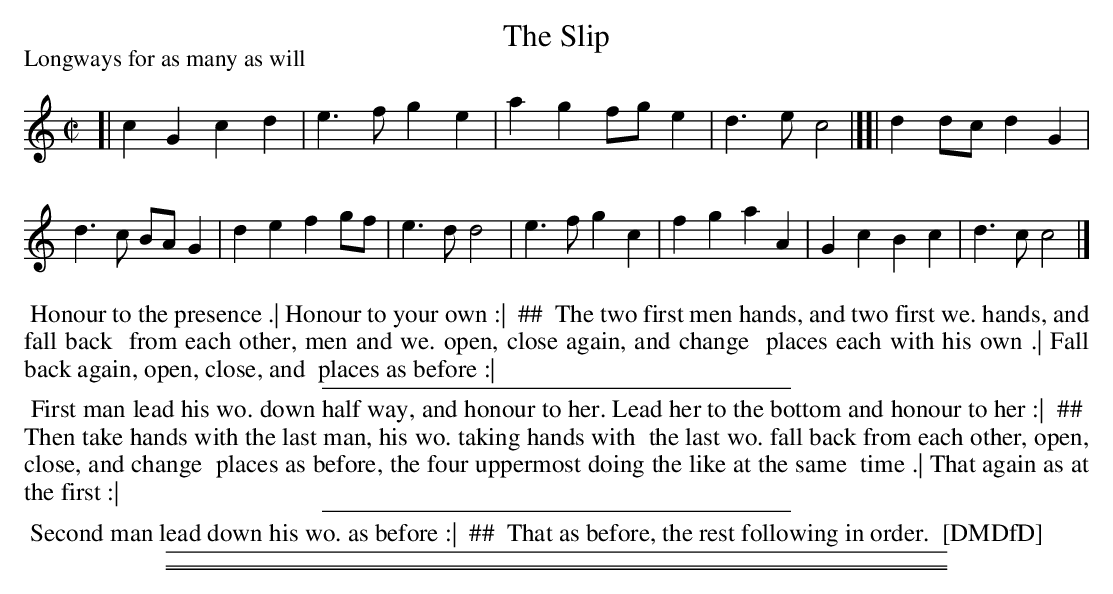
X:1
T: The Slip
P: Longways for as many as will
M: C|
L: 1/4
K: C
[|\
cG cd | e>f ge | ag f/g/e | d>e c2 |][| dd/c/ dG | d>c B/A/G |\
de fg/f/ | e>d d2 | e>f gc | fg aA | Gc Bc | d>c c2 |]
